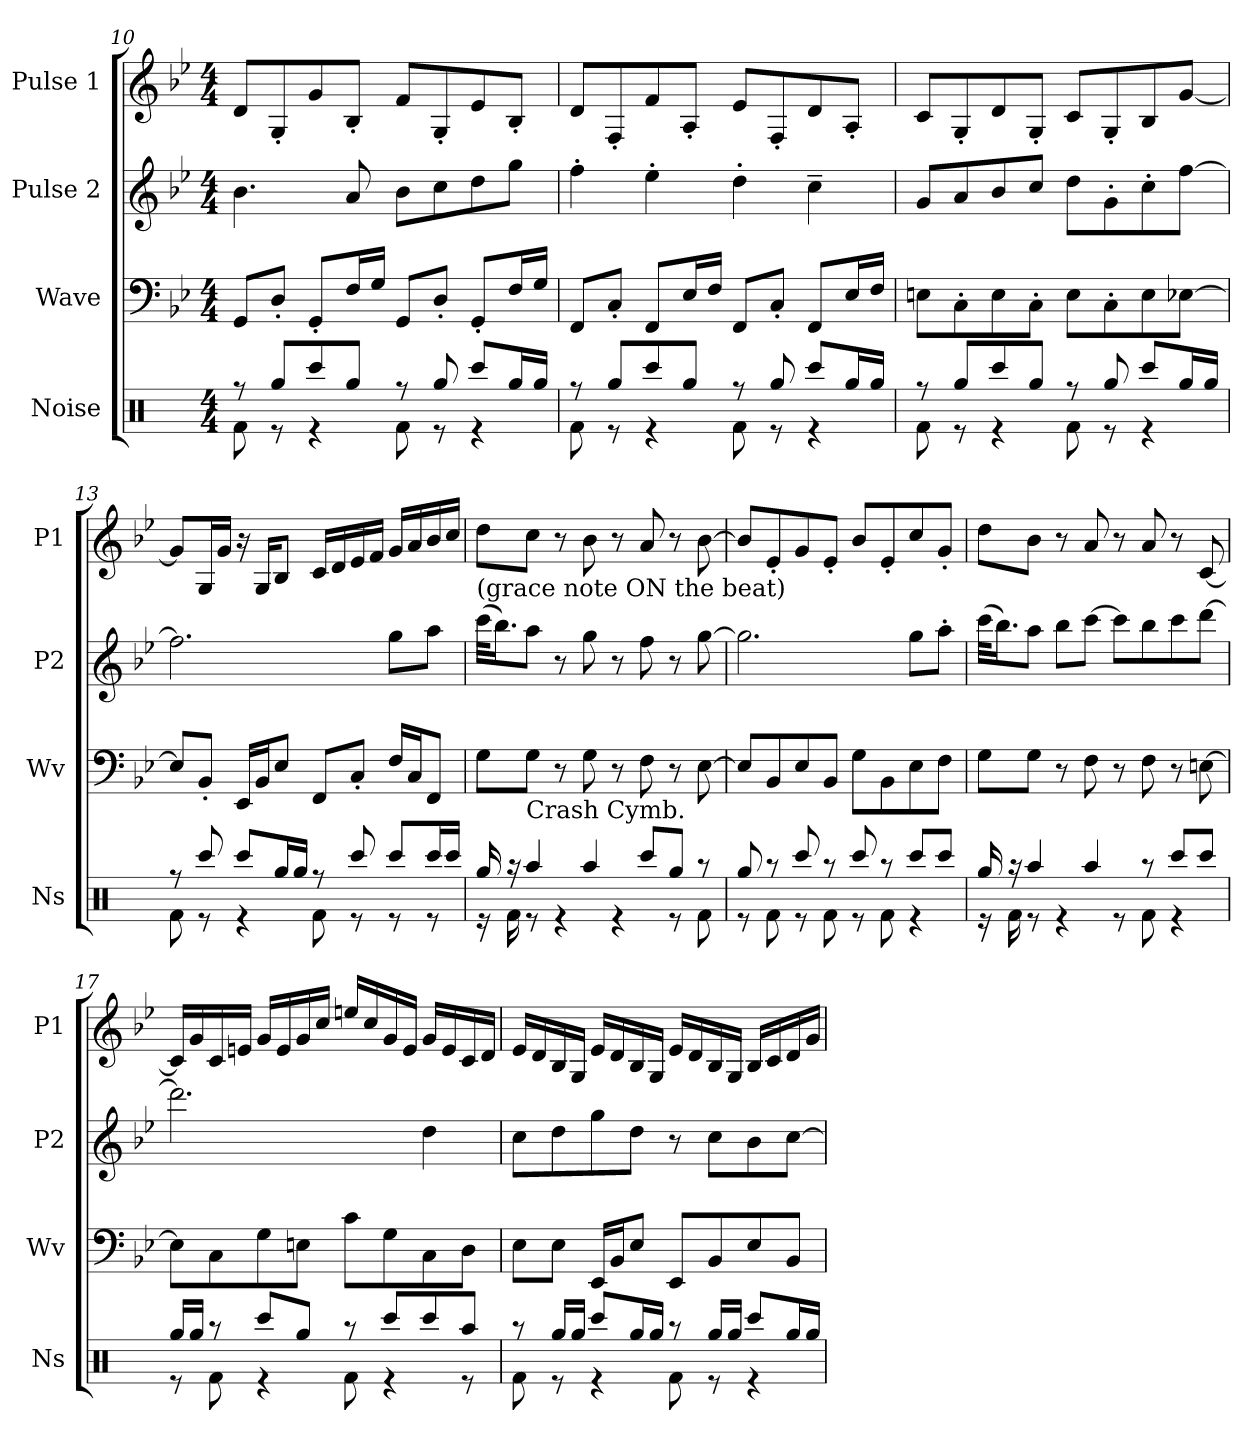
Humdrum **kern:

**kern	**kern	**kern	**kern
*part4	*part3	*part2	*part1
*staff4	*staff3	*staff2	*staff1
*I"Noise	*I"Wave	*I"Pulse 2	*I"Pulse 1
*I'Ns	*I'Wv	*I'P2	*I'P1
*clefX	*clefF4	*clefG2	*clefG2
*k[]	*k[b-e-]	*k[b-e-]	*k[b-e-]
*M4/4	*M4/4	*M4/4	*M4/4
=10	=10	=10	=10
*^	*	*	*
8rff	8Rf\	8GG/L	4.b-\	8d/L
8Rgg/L	8r	8D'/J	.	8G'/
8Rccc/	4r	8GG'/L	.	8g/
8Rgg/J	.	16F/L	8a/	8B-'/J
.	.	16G/JJ	.	.
8rff	8Rf\	8GG/L	8b-\L	8f/L
8Rgg/	8r	8D'/J	8cc\	8G'/
8Rccc/L	4r	8GG'/L	8dd\	8e-/
16Rgg/L	.	16F/L	8gg\J	8B-'/J
16Rgg/JJ	.	16G/JJ	.	.
!!LO:LB:g=z
=11	=11	=11	=11	=11
8rff	8Rf\	8FF/L	4ff'\	8d/L
8Rgg/L	8r	8C'/J	.	8F'/
8Rccc/	4r	8FF/L	4ee-'\	8f/
8Rgg/J	.	16E-/L	.	8A'/J
.	.	16F/JJ	.	.
8rff	8Rf\	8FF/L	4dd'\	8e-/L
8Rgg/	8r	8C'/J	.	8F'/
8Rccc/L	4r	8FF/L	4cc~\	8d/
16Rgg/L	.	16E-/L	.	8A'/J
16Rgg/JJ	.	16F/JJ	.	.
=12	=12	=12	=12	=12
8rff	8Rf\	8En\L	8g/L	8c/L
8Rgg/L	8r	8C'\	8a/	8G'/
8Rccc/	4r	8E\	8b-/	8d/
8Rgg/J	.	8C'\J	8cc/J	8G'/J
8rff	8Rf\	8E\L	8dd\L	8c/L
8Rgg/	8r	8C'\	8g'\	8G'/
8Rccc/L	4r	8E\	8cc'\	8B-/
16Rgg/L	.	[8E-X\J	[8ff\J	[8g/J
16Rgg/JJ	.	.	.	.
=13	=13	=13	=13	=13
8rff	8Rf\	8E-/L]	2.ff\]	8g/L]
8Rccc/	8r	8BB-'/J	.	16G/L
.	.	.	.	16g/JJ
8Rccc/L	4r	16EE-/LL	.	16r
.	.	16BB-/J	.	16G/KL
16Rgg/L	.	8E-/J	.	8B-/J
16Rgg/JJ	.	.	.	.
8rff	8Rf\	8FF/L	.	16c/LL
.	.	.	.	16d/
8Rccc/	8r	8C'/J	.	16e-/
.	.	.	.	16f/JJ
8Rccc/L	8r	16F/LL	8gg\L	16g/LL
.	.	16C/J	.	16a/
16Rccc/L	8r	8FF/J	8aa\J	16b-/
16Rccc/JJ	.	.	.	16cc/JJ
!!LO:PB:g=z
=14	=14	=14	=14	=14
!	!	!	!LO:TX:a:t=(grace note ON the beat)	!
16Rgg/	16r	8G\L	(32ccc\KLL	8dd\L
.	.	.	16.bb-\J)	.
16raa	16Rf\	.	.	.
!LO:TX:a:t=Crash Cymb.	!	!	!	!
4Raa/	8r	8G\J	8aa\J	8cc\J
.	4r	8r	8r	8r
4Raa/	.	8G\	8gg\	8b-\
.	4r	8r	8r	8r
8Rccc/L	.	8F\	8ff\	8a/
8Rgg/J	8r	8r	8r	8r
8raa	8Rf\	[8E-\	[8gg\	[8b-\
=15	=15	=15	=15	=15
8Rgg/	8r	8E-/L]	2.gg\]	8b-/L]
8raa	8Rf\	8BB-/	.	8e-'/
8Rccc/	8r	8E-/	.	8g/
8raa	8Rf\	8BB-/J	.	8e-'/J
8Rccc/	8r	8G\L	.	8b-/L
8raa	8Rf\	8BB-\	.	8e-'/
8Rccc/L	4r	8E-\	8gg\L	8cc/
8Rccc/J	.	8F\J	8aa'\J	8g'/J
=16	=16	=16	=16	=16
16Rgg/	16r	8G\L	(32ccc\KLL	8dd\L
.	.	.	16.bb-\J)	.
16raa	16Rf\	.	.	.
4Raa/	8r	8G\J	8aa\J	8b-\J
.	4r	8r	8bb-\L	8r
4Raa/	.	8F\	[8ccc\J	8a/
.	8r	8r	8ccc\L]	8r
8raa	8Rf\	8F\	8bb-\	8a/
8Rccc/L	4r	8r	8ccc\	8r
8Rccc/J	.	[8En\	[8ddd\J	[8c/
!!LO:LB:g=z
=17	=17	=17	=17	=17
16Rgg/LL	8r	8E\L]	2.ddd\]	16c/LL]
16Rgg/JJ	.	.	.	16g/
8raa	8Rf\	8C\	.	16c/
.	.	.	.	16en/JJ
8Rccc/L	4r	8G\	.	16g/LL
.	.	.	.	16e/
8Rgg/J	.	8En\J	.	16g/
.	.	.	.	16cc/JJ
8raa	8Rf\	8c\L	.	16een/LL
.	.	.	.	16cc/
8Rccc/L	4r	8G\	.	16g/
.	.	.	.	16e/JJ
8Rccc/	.	8C\	4dd\	16g/LL
.	.	.	.	16e/
8Raa/J	8r	8D\J	.	16c/
.	.	.	.	16d/JJ
=18	=18	=18	=18	=18
8raa	8Rf\	8E-\L	8cc\L	16e-/LL
.	.	.	.	16d/
16Rgg/LL	8r	8E-\J	8dd\	16B-/
16Rgg/JJ	.	.	.	16G/JJ
8Rccc/L	4r	16EE-/LL	8gg\	16e-/LL
.	.	16BB-/J	.	16d/
16Rgg/L	.	8E-/J	8dd\J	16B-/
16Rgg/JJ	.	.	.	16G/JJ
8raa	8Rf\	8EE-/L	8r	16e-/LL
.	.	.	.	16d/
16Rgg/LL	8r	8BB-/	8cc\L	16B-/
16Rgg/JJ	.	.	.	16G/JJ
8Rccc/L	4r	8E-/	8b-\	16B-/LL
.	.	.	.	16c/
16Rgg/L	.	8BB-/J	[8cc\J	16d/
16Rgg/JJ	.	.	.	16g/JJ
*v	*v	*	*	*
=	=	=	=
*-	*-	*-	*-
